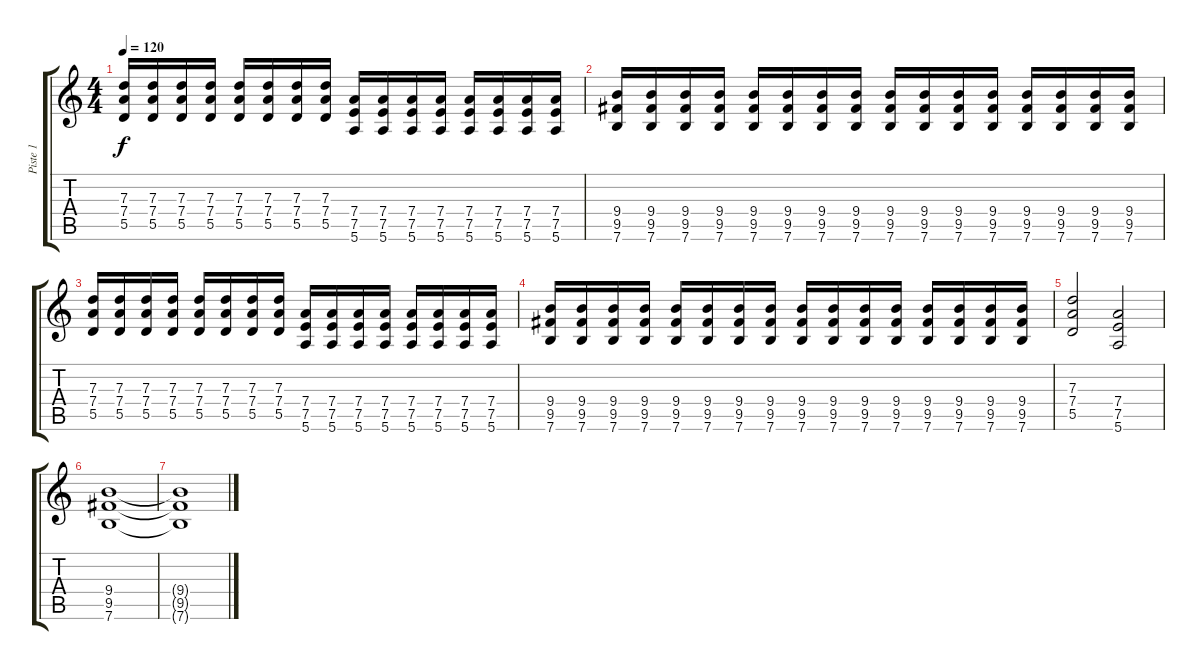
\track ("Piste 1" "Piste 1") {instrument electricguitarclean}
\staff {score tabs}
\tuning (E4 B3 G3 D3 A2 E2) {hide}
\ts (4 4)
\tempo 120
\clef g2
\ks c
(7.3 7.4 5.5).16{dy f} (7.3 7.4 5.5).16 (7.3 7.4 5.5).16 (7.3 7.4 5.5).16 (7.3 7.4 5.5).16 (7.3 7.4 5.5).16 (7.3 7.4 5.5).16 (7.3 7.4 5.5).16 (7.4 7.5 5.6).16 (7.4 7.5 5.6).16 (7.4 7.5 5.6).16 (7.4 7.5 5.6).16 (7.4 7.5 5.6).16 (7.4 7.5 5.6).16 (7.4 7.5 5.6).16 (7.4 7.5 5.6).16 |
(9.4 9.5 7.6).16 (9.4 9.5 7.6).16 (9.4 9.5 7.6).16 (9.4 9.5 7.6).16 (9.4 9.5 7.6).16 (9.4 9.5 7.6).16 (9.4 9.5 7.6).16 (9.4 9.5 7.6).16 (9.4 9.5 7.6).16 (9.4 9.5 7.6).16 (9.4 9.5 7.6).16 (9.4 9.5 7.6).16 (9.4 9.5 7.6).16 (9.4 9.5 7.6).16 (9.4 9.5 7.6).16 (9.4 9.5 7.6).16 |
(7.3 7.4 5.5).16 (7.3 7.4 5.5).16 (7.3 7.4 5.5).16 (7.3 7.4 5.5).16 (7.3 7.4 5.5).16 (7.3 7.4 5.5).16 (7.3 7.4 5.5).16 (7.3 7.4 5.5).16 (7.4 7.5 5.6).16 (7.4 7.5 5.6).16 (7.4 7.5 5.6).16 (7.4 7.5 5.6).16 (7.4 7.5 5.6).16 (7.4 7.5 5.6).16 (7.4 7.5 5.6).16 (7.4 7.5 5.6).16 |
(9.4 9.5 7.6).16 (9.4 9.5 7.6).16 (9.4 9.5 7.6).16 (9.4 9.5 7.6).16 (9.4 9.5 7.6).16 (9.4 9.5 7.6).16 (9.4 9.5 7.6).16 (9.4 9.5 7.6).16 (9.4 9.5 7.6).16 (9.4 9.5 7.6).16 (9.4 9.5 7.6).16 (9.4 9.5 7.6).16 (9.4 9.5 7.6).16 (9.4 9.5 7.6).16 (9.4 9.5 7.6).16 (9.4 9.5 7.6).16 |
(7.3 7.4 5.5).2{instrument distortionguitar} (7.4 7.5 5.6).2 |
(9.4 9.5 7.6).1 |
(9.4{t} 9.5{t} 7.6{t}).1
